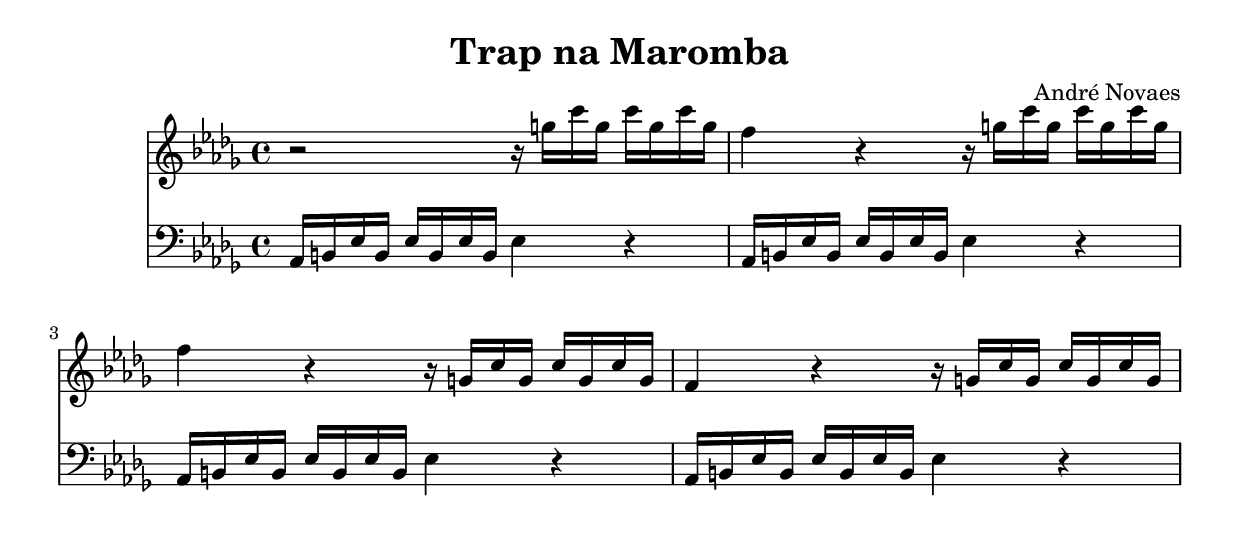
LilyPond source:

\header {
  title = "Trap na Maromba"
  composer = "André Novaes"
}


 Sax = \new Staff {
  \relative {
  \key bes \minor \transposition es    \time 4/4

    r2 r16 g''16 c16 g16 c16  g16 c16 g16 | 
    f4 r4 r16 g16 c16 g16 c16  g16 c16 g16 |
    f4 r4 r16 g,16 c16 g16 c16  g16 c16 g16|
    f4 r4 r16 g16 c16 g16 c16  g16 c16 g16|
  }
}

Trob = \new Staff {
  \relative  a {
    \clef "bass"   \key bes \minor  \time 4/4 
    aes,16 b16 ees16 b16 ees16 b16 ees16 b16 ees4 r4 |
    aes,16 b16 ees16 b16 ees16 b16 ees16 b16 ees4 r4 |
    aes,16 b16 ees16 b16 ees16 b16 ees16 b16 ees4 r4 |
    aes,16 b16 ees16 b16 ees16 b16 ees16 b16 ees4 r4 |
  }
}

\score {

  <<
    \Sax
    \Trob
  >>

\layout {}
\midi {}
}

  